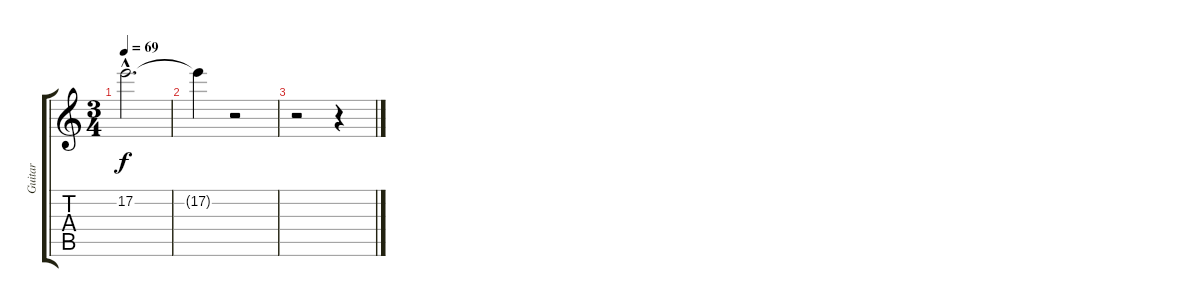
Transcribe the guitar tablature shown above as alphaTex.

\track ("Guitar" "Guitar") {instrument electricguitarclean}
\staff {score tabs}
\tuning (E4 B3 G3 D3 A2 E2) {hide}
\ts (3 4)
\tempo 69
\clef g2
\ks c
17.2{hac t}.2{d dy f} |
17.2{t}.4 r.2 |
r.2 r.4
